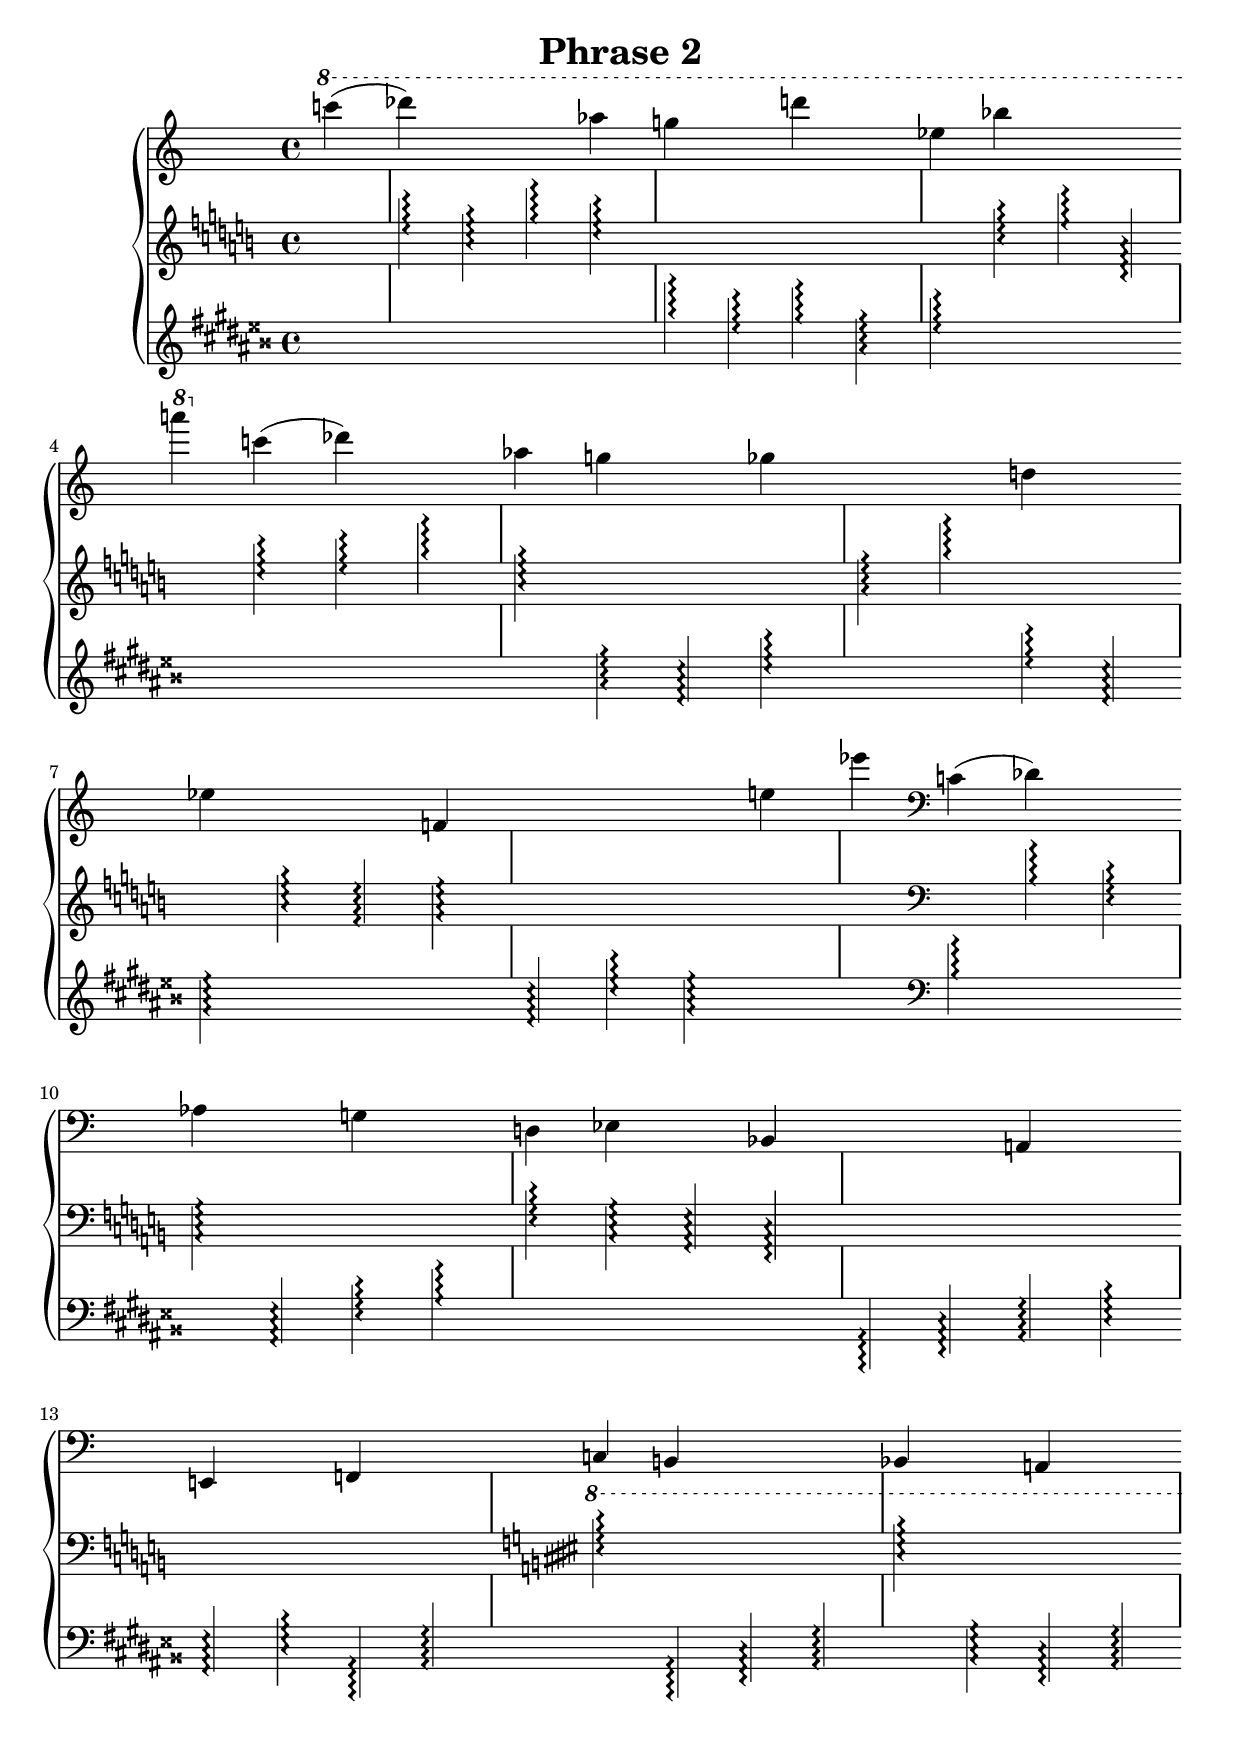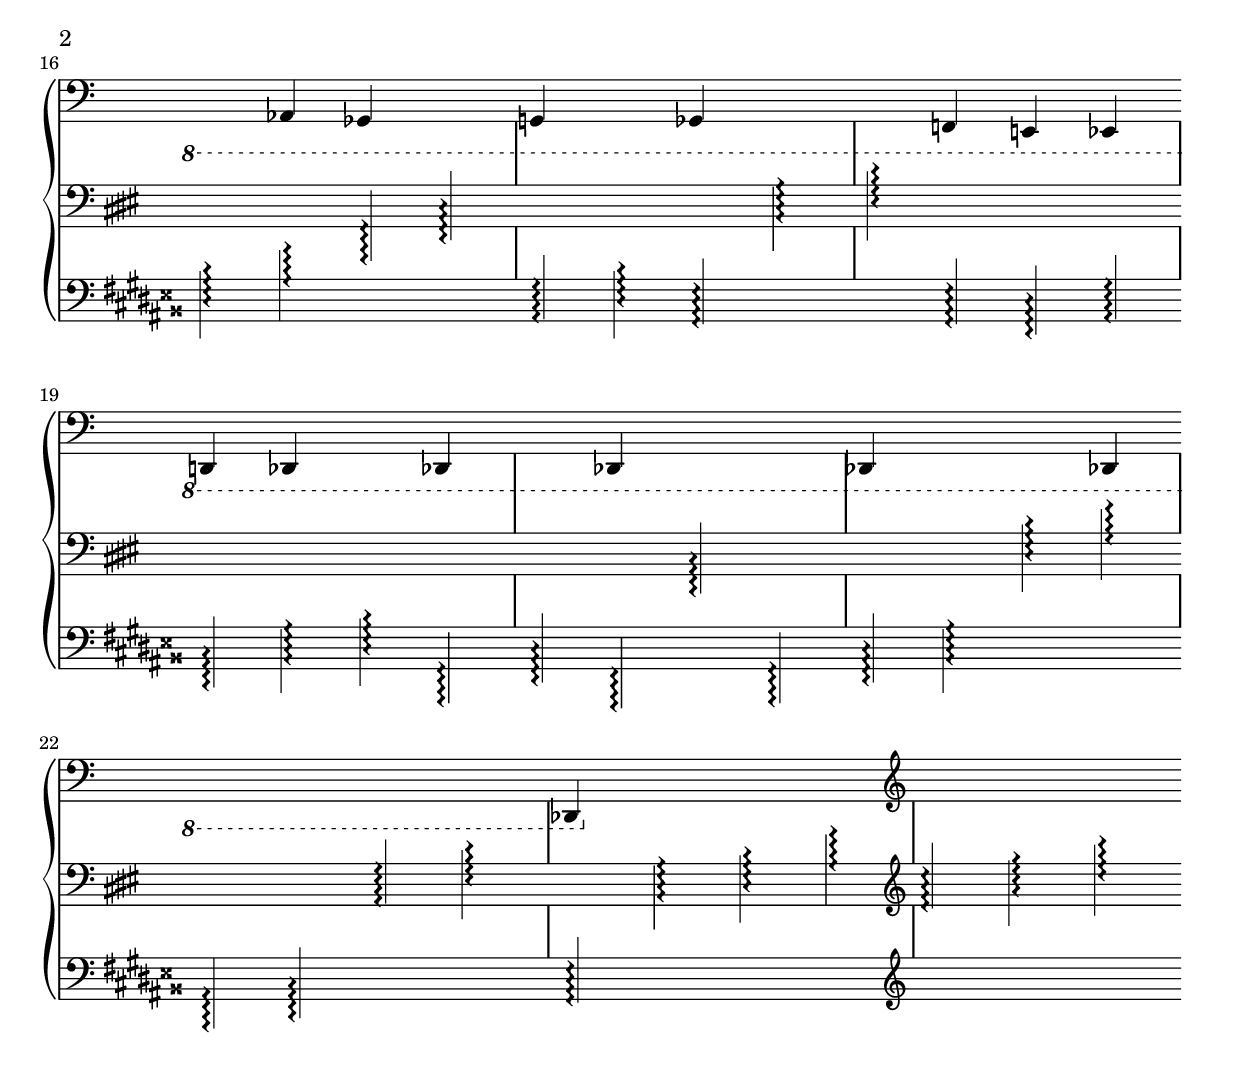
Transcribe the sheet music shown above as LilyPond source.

\version "2.20.0"

\header {
	title = "Phrase 2"
}

%% http://lsr.di.unimi.it/LSR/Item?u=1&id=761
%% see also http://lsr.di.unimi.it/LSR/Item?u=1&id=545

%% version 2014/03/24
%% see for snippet upgrade http://gillesth.free.fr/Lilypond/chord/
%% A little doc is also provided !

#(define (noteEvent? music)
(eq? (ly:music-property music 'name) 'NoteEvent))

#(define (no-duration? music)
(not (ly:duration? (ly:music-property music 'duration))))

#(define (expand-q-chords music); for q chords : see chord-repetition-init.ly
(expand-repeat-chords! (list 'rhythmic-event) music))

%%%%%%%%%%%%%%%%%%%%%%%%%%  extractNote  %%%%%%%%%%%%%%%%%%%%%%%%%%%%%%%%%%%%%
#(define tagNotExtractNote (gensym))
#(use-modules (ice-9 receive)) %% for the use of receive

#(define (chord->note chord n . args)
"Return either the note n of chord chord, keeping articulations or if other
numbers are specified in args, a chord with the matching notes."
(receive (notes others)
 (partition noteEvent? (ly:music-property chord 'elements))
 (if (null? notes)
   chord
   (let* ((len (length notes))
          (res (filter-map
            (lambda(i)
              (and (integer? i)
                   (<= i len)
                   (> i 0)
                   (list-ref notes (1- i)))) ; list-ref is zero-based
            (cons n args)))
           (one-note (cond 
             ((null? res) (list-ref notes (1- len)))
             ((null? (cdr res))(car res))
             (else #f))))
      (if one-note
        (begin
          (ly:music-set-property! one-note 'articulations 
            (append (ly:music-property one-note 'articulations) others))
          one-note)
        (make-event-chord (append res others)))))))
         
#(define (extract-note music n . args)
"Extract the note n of each chords in music, keeping articulations.
If other numbers are given in args, the function returns a chord build with all
matching notes. If no note matches, returns the last note of the chord."
 (map-some-music 
   (lambda (evt)
      (cond 
        ((eq? 'EventChord (ly:music-property evt 'name))
           (let ((tags (ly:music-property evt 'tags)))
              (if (memq tagNotExtractNote tags)
                 (ly:music-set-property! evt 'tags ; only remove the tag
                     (delq tagNotExtractNote tags))
                 (set! evt (apply chord->note evt n args)))
              evt))
        (else (and (ly:music-property evt 'duration #f) evt))))
   (expand-q-chords music)))

extractNote = #(define-music-function (parser location n music )
                                                            (number? ly:music?)
 (extract-note music n))

% usefull for notExtractNote
tagify = #(define-music-function (parser location tag music)(symbol? ly:music?)
"Add `tag in the tags property of all chords"
(music-map
	(lambda (evt)
    (if (eq? 'EventChord (ly:music-property evt 'name))
       (ly:music-set-property! evt 'tags
             (cons tag (ly:music-property evt 'tags))))
		evt)
	music))
notExtractNote = #(define-music-function (parser location music)(ly:music?)
"Avoids music to be extracted by \\extractNote."
#{
  \tagify #tagNotExtractNote $music
#})

%%%%%%%%%%%%%%%%%%%%%%%%%%  extractVoice  %%%%%%%%%%%%%%%%%%%%%%%%%%%%%%%%%%%%%
#(define tagNotExtractVoice (gensym))

#(define (extract-voice music d deeper-level?) ;; d as a decimal number
   (define (nth-voice voices n)
    (let ((len (length voices)))
     (list-ref voices (1-   ; list-ref is zero-based !
      (if (<= n len) n len)))))
   
   (define (not-extract? x)
     (let ((tags (ly:music-property x 'tags)))
        (and (memq tagNotExtractVoice tags)    ; don't extract anything
             (begin 
               (ly:music-set-property! x 'tags 
                   (delq tagNotExtractVoice tags)) ; only remove the tag
               x))))
   
   (define (myfilter x)
     (or (not-extract? x)
         (case (ly:music-property x 'name #f)
           ((SimultaneousMusic EventChord) x)
           ((OverrideProperty PropertySet VoiceSeparator) #f)
           ((ContextSpeccedMusic)
              (if (eq? (ly:music-property x 'context-type) 'Voice)
                (set! x (myfilter (ly:music-property x 'element #f))))
              x)
           (else (if (ly:music-property x 'duration #f)
             x
             (let ((e (ly:music-property x 'element #f))
                      (es (ly:music-property x 'elements #f)))
               (if e (ly:music-set-property! x 'element (myfilter e)))
               (if (pair? es)(ly:music-set-property! x 'elements
                                (filter myfilter es)))
               x))))))
(map-some-music 
 (lambda(evt)
   (case (ly:music-property evt 'name)
     ((EventChord) evt)
     ((SimultaneousMusic)
        (or (not-extract? evt)
            (let* ((save-d d)                      ; if d = 4.321, we'll get :
                   (n (truncate d))                ; n = 4 (the integer part)
                   (next-d (- (* 10  d)(* 10 n)))  ; next-d = 43.21 - 40 = 3.21
                   (voices (filter myfilter (ly:music-property evt 'elements))))     
              (set! evt (if (or (null? voices)(< n 1))
                 '()
                 (nth-voice voices (inexact->exact n))))
              (if deeper-level? (begin                                   
                (set! d (if (< next-d 1) n next-d))        ; keep n if (truncate next-d) = 0
                (set! evt (extract-voice evt d deeper-level?)))) ; SimultaneousMusic inside?
              (set! d save-d)
              evt)))
     (else (and (ly:music-property evt 'duration #f)
                evt))))
 music))

extractVoice = #(define-music-function (parser location n music )
                                                            (integer? ly:music?)
"Extract in music, the n-th voice of simultaneous music of the same level, keeping 
only basic music events (no more \\Voicexxx or \\new Voice). A Voice separator
doesn't count as a voice."
(extract-voice music n #f))

deepExtractVoice = #(define-music-function (parser location x music )
                                                            (number? ly:music?)
"Behaves like extractVoice, taking first the integer part of x as n argument, but
goes deeper in each simultaneous music, extracting voice of other potential
simultaneous music, taking now as n argument the first digit of the decimal part
of x, then continues always deeper with second digit and so on.
Notes that a digit of 0, means taking previous value of n, so 2 is equivalent to 2,222...
and 2,3 to 2,333..."
(extract-voice music x #t))

notExtractVoice = #(define-music-function (parser location music)(ly:music?)
"Inside an \\extractVoice section, avoids that a part of this section (called
here `music) to be extracted."
#{ \tag #tagNotExtractVoice $music #})

%%%%%%%%%%%%%%%%%%%%%%%%%%%%% derivated functions %%%%%%%%%%%%%%%%%%%%%%%%%%%%%
%% If you have enter << <c e g> \\ <ais cis fis> >>, the first function will
%% give you c, the second fis
extractPartUpper = #(define-music-function (parser location music )(ly:music?)
 #{ \extractNote #1000 \extractVoice #1 $music #})

extractPartLower = #(define-music-function (parser location music )(ly:music?)
 #{ \extractNote #1 \extractVoice #1000 $music #})
                          %%%%%% shortcuts %%%%%%%
#(define ePU extractPartUpper)
#(define ePL extractPartLower)


%%%%%%%%%%%%%%%%%%%%% addNote

#(define (add-note music notes-to-add)                ; music and notes-to-add as music
  (define (note->chords-arti note)                    ; note as a NoteEvent
    (receive (note-arti chord-arti)
      (partition      ; separates arti for NoteEvent from arti for EventChord
        (lambda (evt)(memq (ly:music-property evt 'name)
                       (list 'StringNumberEvent 'StrokeFingerEvent 'FingeringEvent)))
        (ly:music-property note 'articulations))
      (ly:music-set-property! note 'articulations note-arti)
      chord-arti))
  (let* ((alist      ; a list of pairs of 2 lists : '(notes . articulations)
          (reverse (let loop ((m (expand-q-chords notes-to-add)) ; q to chords
                              (p '())) ; m = music, p previous value of the list
            (case (ly:music-property m 'name)
              ((or SkipEvent SkipMusic) ; a skip in notes-to-add means : add nothing
                 (cons #f p))           ; add #f to the list
              ((NoteEvent) 
                 (acons (list m) (note->chords-arti m) p))
              ((EventChord)
                 (receive (notes arti) ; separates notes from scripts, dynamics etc
                   (partition noteEvent? (ly:music-property m 'elements))
                   (if (pair? notes)(acons notes arti p) p)))
              (else (let ((e (ly:music-property m 'element)))
                 (fold loop
                       (if (ly:music? e)(loop e p) p)
                       (ly:music-property m 'elements))))))))
        (entry #f)  ; will be (car alist)
        (entry? (lambda() (and
                  (pair? alist)
                  (begin (set! entry (car alist))
                         (set! alist (cdr alist))
                         entry))))
        (do-add (lambda (notes arti)
                  (let* ((dur (ly:music-property (car notes) 'duration))
                         (new-notes (map            ; fix all durations to dur
                           (lambda(evt)(ly:music-set-property! evt 'duration dur)
                                       evt)
                           (car entry)))            ; the list of new notes
                         (new-arti (cdr entry)))    ; the articulations
                     (append new-notes notes new-arti arti)))))
    ;; combine in chords, each element of alist with notes of music  
   (map-some-music
     (lambda(x)
       (case (ly:music-property x 'name)
           ((NoteEvent)(if (entry?)
              (make-event-chord (do-add (list x) (note->chords-arti x)))
              x))
           ((EventChord)
              (if (entry?)(receive (notes arti) ; separates notes from scripts, dynamics etc
                (partition noteEvent? (ly:music-property x 'elements))
                (if (pair? notes)(ly:music-set-property! x 'elements (do-add notes arti)))))
              x)
           (else (and (ly:music-property x 'duration #f) x)))) ; #f means : go deeper
     (expand-q-chords music))))


addNote = #(define-music-function (parser location music notes)
                                                          (ly:music? ly:music?)
"Merges in a chord, the first note or chord in `music, with the first note or chord
in `notes, including articulations, then continues to the second one, and so on.
The duration of notes are taken from `music.
In `notes, only note or chord events are kept."
(add-note #{\relative c' $music  #}   ; the 2 music-parameters will
          #{\relative c' $notes  #})) % be seen in \relative mode
          

%%%%%%%%%%%%%%%%%%%% addVoice
%% Traditionnal way
addVoice = #(define-music-function (parser location music newVoice)
                                                          (ly:music? ly:music?)
#{ << $music \\ $newVoice >> #})


%% Alternate way
addVoiceAlt = #(define-music-function (parser location music newVoice)
                                                          (ly:music? ly:music?)
#{ << { \voiceOne $music } \new Voice { \voiceTwo $newVoice } >>
   \oneVoice #})
                                                          
%%%%%%%%%%%%%%%%%%%%
deleteDynamics = #(define-music-function (parser location music) (ly:music?)
(music-filter (lambda (evt)
                (not (memq (ly:music-property evt 'name) (list 
                           'AbsoluteDynamicEvent 'CrescendoEvent 'DecrescendoEvent))))
   	      music))

%%%%%%%%%%%%%%%%%%%%%%%%
absolute = #(define-music-function (parser location music) (ly:music?)
"A \\relative command will have no effect in the resulting music."
(make-music 'UnrelativableMusic 'element music))

doubleNote = #(define-music-function (parser location music) (ly:music?)
"Double each note with the note an octave higher."
 #{ \addNote \transpose c c' \relative c' { $music } $music #})


squig = #(define-music-function 
	(note)(ly:music?)
	#{
		\temporary \override Stem.thickness = #-1.0
  		%\temporary \override Flag.transparent = ##t
 		\temporary \override Beam.transparent = ##t
		
		\hide NoteHead
		\temporary \override NoteHead.no-ledgers = ##t

		\temporary \override Arpeggio.X-offset = #0.25

		\doubleNote #note \arpeggio

		\revert NoteHead.no-ledgers
		\revert NoteHead.transparent

		\revert Arpeggio.X-offset

  		\revert Beam.transparent 
  		\revert Flag.transparent 
  		\revert Stem.thickness
	#})

squiges = #(define-music-function 
  (note)(ly:music?)
  #{
    \temporary \override Stem.thickness = #-1.0
      \temporary \override Flag.transparent = ##t
    \temporary \override Beam.transparent = ##t
    
    \hide NoteHead
    \temporary \override NoteHead.no-ledgers = ##t

    \temporary \override Arpeggio.X-offset = #0.25

    \doubleNote #note \arpeggio^\markup{\flat}

    \revert NoteHead.no-ledgers
    \revert NoteHead.transparent

    \revert Arpeggio.X-offset

      \revert Beam.transparent 
      \revert Flag.transparent 
      \revert Stem.thickness
  #})

squignat = #(define-music-function 
  (note)(ly:music?)
  #{
    \temporary \override Stem.thickness = #-1.0
    \temporary \override Flag.transparent = ##t
    \temporary \override Beam.transparent = ##t
    \temporary \override Dots.stencil = ##f
    
    \hide NoteHead
    \temporary \override NoteHead.no-ledgers = ##t

    \temporary \override Arpeggio.X-offset = #0.25

    \doubleNote #note \arpeggio^\markup{\natural}


    \revert NoteHead.no-ledgers
    \revert NoteHead.transparent

    \revert Arpeggio.X-offset

      \revert Dots.transparent
      \revert Beam.transparent 
      \revert Flag.transparent 
      \revert Stem.thickness

  #})

squigUp = #(define-music-function 
  (note)(ly:music?)
  #{
    \temporary \override Stem.thickness = #-1.0
    \temporary \override Flag.transparent = ##t
    \temporary \override Beam.transparent = ##t
    \temporary \override Dots.stencil = ##f
    
    \hide NoteHead
    \temporary \override NoteHead.no-ledgers = ##t

    \temporary \override Arpeggio.X-offset = #0.25

    \change Staff = "accompanimentUp"
    \doubleNote #note \arpeggio


    \revert NoteHead.no-ledgers
    \revert NoteHead.transparent

    \revert Arpeggio.X-offset

      \revert Dots.transparent
      \revert Beam.transparent 
      \revert Flag.transparent 
      \revert Stem.thickness

  #})

squigDown = #(define-music-function 
  (note)(ly:music?)
  #{
    \temporary \override Stem.thickness = #-1.0
    \temporary \override Flag.transparent = ##t
    \temporary \override Beam.transparent = ##t
    \temporary \override Dots.stencil = ##f
    
    \hide NoteHead
    \temporary \override NoteHead.no-ledgers = ##t

    \temporary \override Arpeggio.X-offset = #0.25

    \change Staff = "accompanimentDown"
    \doubleNote #note \arpeggio


    \revert NoteHead.no-ledgers
    \revert NoteHead.transparent

    \revert Arpeggio.X-offset

      \revert Dots.transparent
      \revert Beam.transparent 
      \revert Flag.transparent 
      \revert Stem.thickness

  #})

\include "../z/note.ily"

pentatonic = #`(
  (0 . ,DOUBLE-SHARP)
  (1 . 0)
  (2 . 0)
  (3 . ,DOUBLE-SHARP)
  (4 . 0)
  (5 . 0)
  (6 . 0)
)

whole-tone = #`(
  (0 . 0)
  (1 . 0)
  (2 . 0)
  (3 . ,SHARP)
  (4 . ,SHARP)
  (5 . ,SHARP)
  (6 . ,SHARP)
)

melodyB = {
	\ottava #1
	\relative c'''' { c4( des) s s aes g s d' s es, bes' s s a' }
	
	\ottava #0
	\relative c''' { c( des) s aes g s ges s s d s es s s f, s s s e' es'}

	\clef "bass"
	\relative c' { c( des) s aes s g s d es s bes s s a s e s f s }

	\ottava #-1
	\relative c, { c b s s  bes s a s s aes ges s g s ges s s f e es d }

	\relative c,, { des s des s des s s des s s des s s s s des s s s 
		\clef "treble" s s s}	
}

accompanimentB = {
	\arpeggioNormal
	s4
	%\ottava #1
	\squigUp d' \squig a'  \squig f' \squig c' 
	\squigDown gis'' \squig dis' \squig fis' \squig gis' 
	\squig dis' \squigUp b' \squig e' \squig b 
	s4
	
	%\ottava #0
	\squig c' \squig d' \squig g'' 
	\squig a' \squigDown gis' \squig dis \squig cis' 
	\squigUp g' \squig g'' \squigDown dis' \squig dis 
	\squig fis \squigUp a' \squig e \squig f 
	\squigDown dis \squig cis' \squig fis s4 
	s4
	\change Staff = "accompanimentUp" \clef "bass"
	\change Staff = "accompanimentDown" \clef "bass"

	\squigDown ais \squigUp a \squig d, 
	\squig a, \squigDown fis,, \squig dis, \squig gis 
	\squigUp d, \squig a, \squig f,, \squig d,, 
	\squigDown ais,, \squig dis,, \squig gis, \squig cis, 
	\squig fis,, \squig cis, \squig ais,, \squig gis,

	\change Staff = "accompanimentUp"
	\key f \whole-tone

	%\ottava #-1
	\squigUp dis, \squigDown ais,, \squig dis,, \squig gis,
	\squigUp cis, \squigDown ais, \squig dis,, \squig gis,
	\squig cis, \squig gis \squigUp g,, \squig dis,,
	\squigDown gis, \squig cis, \squig fis,, \squigUp a, 
	\squig dis, \squigDown fis,, \squig dis,, \squig gis, 
	\squig cis,,

	\squig ais, \squig cis, \squig gis,,
	\squig dis,, \squig fis,,, \squigUp cis,, \squigDown gis,,
	\squig dis,, \squig ais, \squigUp cis, \squig f,
	\squigDown ais,, \squig cis,, \squigUp g, \squig dis, 
	\squigDown fis,, \squigUp a, \squig cis, \squig g
	\change Staff = "accompanimentUp" \clef "treble"
	\change Staff = "accompanimentDown" \clef "treble"
	\squigUp dis \squig g' \squig cis'
}

\score {
	\new GrandStaff <<
		\new Staff = "melody" \with {
			\accidentalStyle dodecaphonic
		}{
			\clef "treble"
			\partial 4
			\stemless

			\melodyB
		}
		\new Staff = "accompanimentUp" {
			\clef "treble"
			  \set Staff.keyAlterations =
				  #`((3 . ,NATURAL)
				     (0 . ,NATURAL)
				     (4 . ,NATURAL)
				     (1 . ,NATURAL)
				     (5 . ,NATURAL)
				     (2 . ,NATURAL)
				     (6 . ,NATURAL))
			\partial 4
			\accompanimentB
		}
		\new Staff = "accompanimentDown" {
			\key b \pentatonic
			s4
			s1 * 23 s2.
		}
	>>
	\layout {
   		\context {
     		\Score
      		\override SpacingSpanner.base-shortest-duration = #(ly:make-moment 1/8)
    		proportionalNotationDuration = #(ly:make-moment 1/12)
    		\omit BarLine
    	}
    }
}